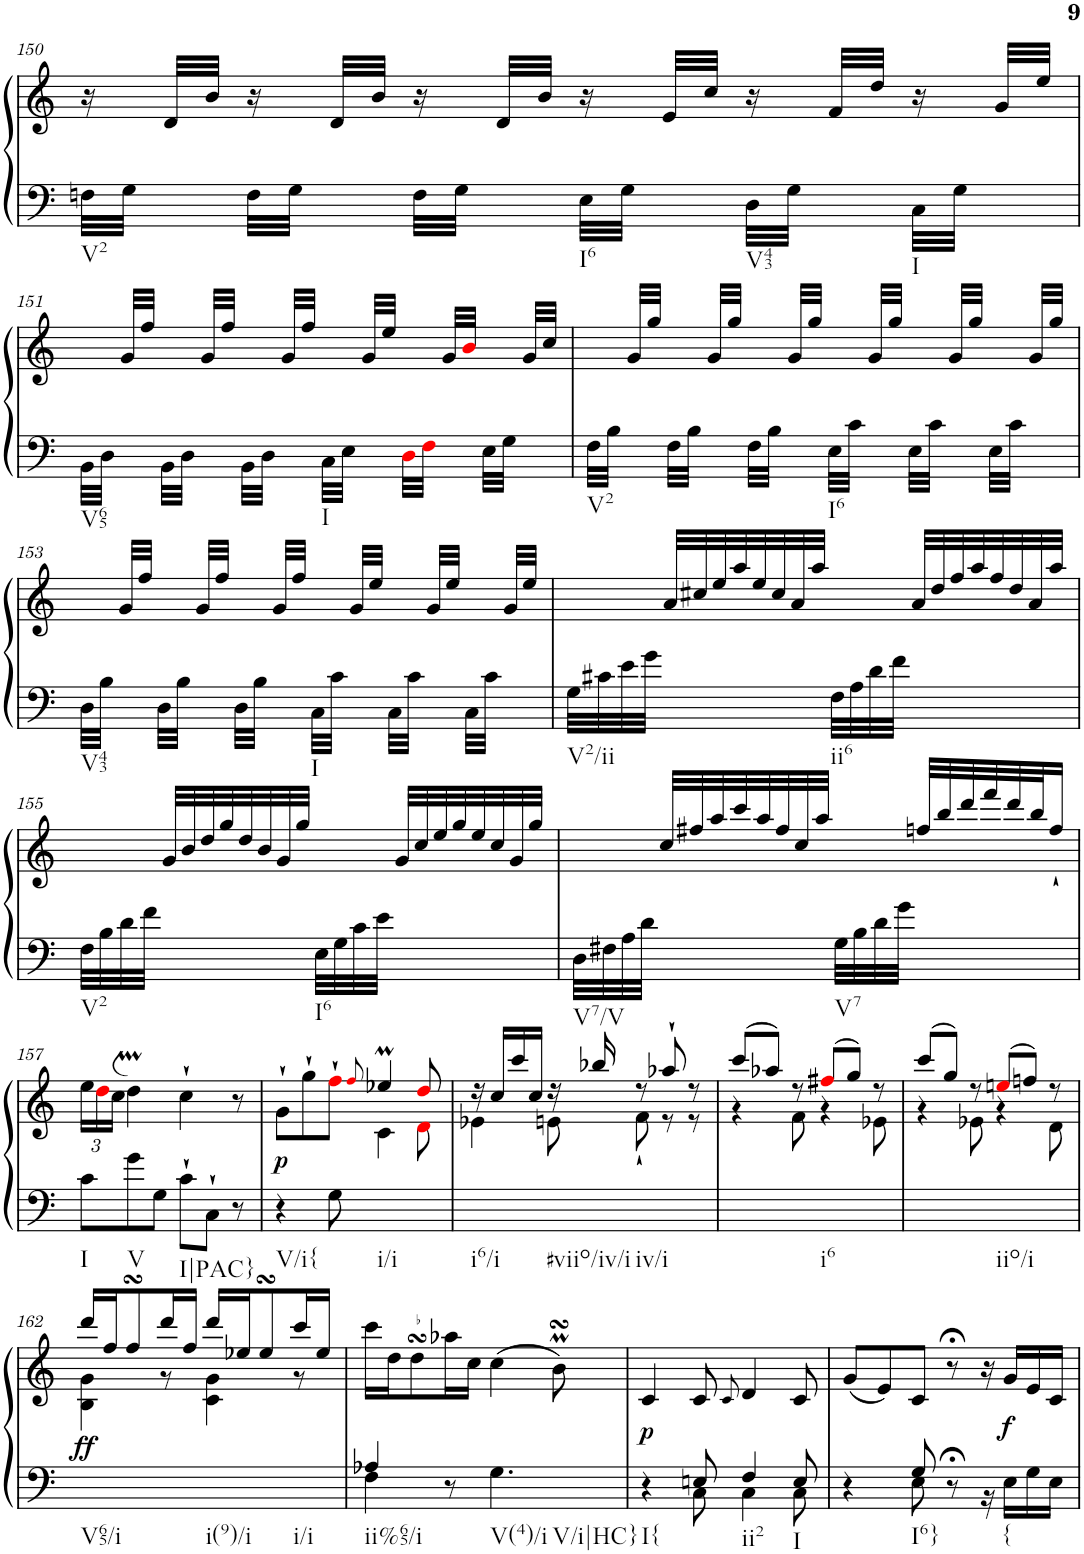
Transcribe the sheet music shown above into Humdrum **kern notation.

**kern	**kern	**dynam
*part1	*part1	*part1
*staff2	*staff1	*staff1/2
*I"Harpsichord	*	*
*I'Hch.	*	*
!!LO:PB:g=z
*clefF4	*clefG2	*
*k[]	*k[]	*
*M6/8	*M6/8	*
=150	=150	=150
!LO:TX:b:t=V2	!	!
32Fn\LLL	16r	.
32G\JJJ	.	.
16ryy	32d/LLL	.
.	32b/JJJ	.
32F\LLL	16r	.
32G\JJJ	.	.
16ryy	32d/LLL	.
.	32b/JJJ	.
32F\LLL	16r	.
32G\JJJ	.	.
16ryy	32d/LLL	.
.	32b/JJJ	.
!LO:TX:b:t=I6	!	!
32E\LLL	16r	.
32G\JJJ	.	.
16ryy	32e/LLL	.
.	32cc/JJJ	.
!LO:TX:b:t=V43	!	!
32D\LLL	16r	.
32G\JJJ	.	.
16ryy	32f/LLL	.
.	32dd/JJJ	.
!LO:TX:b:t=I	!	!
32C\LLL	16r	.
32G\JJJ	.	.
16ryy	32g/LLL	.
.	32ee/JJJ	.
!!LO:LB:g=z
=151	=151	=151
!LO:TX:b:t=V65	!	!
32BB\LLL	16ryy	.
32D\JJJ	.	.
16ryy	32g/LLL	.
.	32ff/JJJ	.
32BB\LLL	16ryy	.
32D\JJJ	.	.
16ryy	32g/LLL	.
.	32ff/JJJ	.
32BB\LLL	16ryy	.
32D\JJJ	.	.
16ryy	32g/LLL	.
.	32ff/JJJ	.
!LO:TX:b:t=I	!	!
32C\LLL	16ryy	.
32E\JJJ	.	.
16ryy	32g/LLL	.
.	32ee/JJJ	.
32Di\LLL	16ryy	.
32Fi\JJJ	.	.
16ryy	32g/LLL	.
.	32bi/JJJ	.
32E\LLL	16ryy	.
32G\JJJ	.	.
16ryy	32g/LLL	.
.	32cc/JJJ	.
=152	=152	=152
!LO:TX:b:t=V2	!	!
32F\LLL	16ryy	.
32B\JJJ	.	.
16ryy	32g/LLL	.
.	32gg/JJJ	.
32F\LLL	16ryy	.
32B\JJJ	.	.
16ryy	32g/LLL	.
.	32gg/JJJ	.
32F\LLL	16ryy	.
32B\JJJ	.	.
16ryy	32g/LLL	.
.	32gg/JJJ	.
!LO:TX:b:t=I6	!	!
32E\LLL	16ryy	.
32c\JJJ	.	.
16ryy	32g/LLL	.
.	32gg/JJJ	.
32E\LLL	16ryy	.
32c\JJJ	.	.
16ryy	32g/LLL	.
.	32gg/JJJ	.
32E\LLL	16ryy	.
32c\JJJ	.	.
16ryy	32g/LLL	.
.	32gg/JJJ	.
!!LO:LB:g=z
=153	=153	=153
!LO:TX:b:t=V43	!	!
32D\LLL	16ryy	.
32B\JJJ	.	.
16ryy	32g/LLL	.
.	32ff/JJJ	.
32D\LLL	16ryy	.
32B\JJJ	.	.
16ryy	32g/LLL	.
.	32ff/JJJ	.
32D\LLL	16ryy	.
32B\JJJ	.	.
16ryy	32g/LLL	.
.	32ff/JJJ	.
!LO:TX:b:t=I	!	!
32C\LLL	16ryy	.
32c\JJJ	.	.
16ryy	32g/LLL	.
.	32ee/JJJ	.
32C\LLL	16ryy	.
32c\JJJ	.	.
16ryy	32g/LLL	.
.	32ee/JJJ	.
32C\LLL	16ryy	.
32c\JJJ	.	.
16ryy	32g/LLL	.
.	32ee/JJJ	.
=154	=154	=154
!LO:TX:b:t=V2/ii	!	!
32G\LLL	8ryy	.
32c#X\	.	.
32e\	.	.
32g\JJJ	.	.
8ryy	32a/LLL	.
.	32cc#X/	.
.	32ee/	.
.	32aa/	.
8ryy	32ee/	.
.	32cc#/	.
.	32a/	.
.	32aa/JJJ	.
!LO:TX:b:t=ii6	!	!
32F\LLL	8ryy	.
32A\	.	.
32d\	.	.
32f\JJJ	.	.
8ryy	32a/LLL	.
.	32dd/	.
.	32ff/	.
.	32aa/	.
8ryy	32ff/	.
.	32dd/	.
.	32a/	.
.	32aa/JJJ	.
!!LO:LB:g=z
=155	=155	=155
!LO:TX:b:t=V2	!	!
32F\LLL	8ryy	.
32B\	.	.
32d\	.	.
32f\JJJ	.	.
8ryy	32g/LLL	.
.	32b/	.
.	32dd/	.
.	32gg/	.
8ryy	32dd/	.
.	32b/	.
.	32g/	.
.	32gg/JJJ	.
!LO:TX:b:t=I6	!	!
32E\LLL	8ryy	.
32G\	.	.
32c\	.	.
32e\JJJ	.	.
4ryy	32g/LLL	.
.	32cc/	.
.	32ee/	.
.	32gg/	.
.	32ee/	.
.	32cc/	.
.	32g/	.
.	32gg/JJJ	.
=156	=156	=156
!LO:TX:b:t=V7/V	!	!
32D\LLL	8ryy	.
32F#X\	.	.
32A\	.	.
32d\JJJ	.	.
8ryy	32cc/LLL	.
.	32ff#X/	.
.	32aa/	.
.	32ccc/	.
8ryy	32aa/	.
.	32ff#/	.
.	32cc/	.
.	32aa/JJJ	.
!LO:TX:b:t=V7	!	!
32G\LLL	8ryy	.
32B\	.	.
32d\	.	.
32g\JJJ	.	.
8ryy	32ffn/LLL	.
.	32bb/	.
.	32ddd/	.
.	32fff/	.
8ryy	32ddd/	.
.	32bb/J	.
.	16ff`/JJ	.
!!LO:LB:g=z
=157	=157	=157
*	*Xbrackettup	*
!LO:TX:b:t=I	!	!
8c\L	24ee\LL	.
.	24ddi\	.
.	24cc\JJ	.
!LO:TX:b:t=V	!	!
8g\	4ddM\	.
8G\J	.	.
!LO:TX:b:t=I|PAC}	!	!
8c`\L	4cc`\	.
8C`\J	.	.
8r	8r	.
=158	=158	=158
*	*^	*
!LO:TX:b:t=V/i{	!	!	!
!	!	!	!LO:DY:b
4r	8g`\L	4.ryy	p
.	8gg`\	.	.
8G\	8ff`i\J	.	.
.	8qffi/	.	.
!LO:TX:b:t=i/i	!	!	!
4.ryy	4ee-XM/	4c\	.
.	8ddi/	8di\	.
=159	=159	=159	=159
!LO:TX:b:t=i6/i	!	!	!
!LO:TX:b:t=#viio/iv/i	!	!	!
!LO:TX:b:t=iv/i	!	!	!
2.ryy	16r	4e-X\	.
.	16cc/LL	.	.
.	16ccc/	.	.
.	16cc/JJ	.	.
.	16r	8en\	.
.	16bb-X/	.	.
.	8r	8f`\	.
.	8aa-X`/	8r	.
.	8r	8r	.
=160	=160	=160	=160
!LO:TX:b:t=i6	!	!	!
2.ryy	(>8ccc/L	4r	.
.	8aa-X/J)	.	.
.	8r	8f\	.
.	(>8ff#Xi/L	4r	.
.	8gg/J)	.	.
.	8r	8e-X\	.
=161	=161	=161	=161
!LO:TX:b:t=iio/i	!	!	!
2.ryy	(>8ccc/L	4r	.
.	8gg/J)	.	.
.	8r	8e-X\	.
.	(>8eeni/L	4r	.
.	8ffn/J)	.	.
.	8r	8d\	.
!!LO:LB:g=z	!!
=162	=162	=162	=162
!LO:TX:b:t=V65/i	!	!	!
!LO:TX:b:t=i(9)/i	!	!	!
!LO:TX:b:t=i/i	!	!	!
!	!	!	!LO:DY:b
2.ryy	16ddd/LL	4B\ 4g\	ff
.	16ff/J	.	.
.	8ffsSSs/	.	.
.	16ddd/L	8r	.
.	16ff/JJ	.	.
.	16ddd/LL	4c\ 4g\	.
.	16ee-X/J	.	.
.	8ee-sSSs/	.	.
.	16ccc/L	8r	.
.	16ee-/JJ	.	.
*	*v	*v	*
=163	=163	=163
*^	*	*
!LO:TX:b:t=ii%65/i	!	!	!
4A-X/	4F\	16ccc\LL	.
.	.	16dd\J	.
.	.	8ddsSSS\	.
8r	2ryy	16aa-X\L	.
.	.	16cc\JJ	.
!LO:TX:b:t=V(4)/i	!	!	!
!LO:TX:b:t=V/i|HC}	!	!	!
4.G\	.	(>4cc\	.
.	.	8bmsSsS\)	.
=164	=164	=164	=164
!LO:TX:b:t=I{	!	!	!
!	!	!	!LO:DY:b
4r	4ryy	4c/	p
8En/	8C\	8c/	.
.	.	8qc/	.
!LO:TX:b:t=ii2	!	!	!
4F/	4C\	4d/	.
!LO:TX:b:t=I	!	!	!
8E/	8C\	8c/	.
=165	=165	=165	=165
4r	4ryy	(<8g/L	.
.	.	8e/)	.
!LO:TX:b:t=I6}	!	!	!
8G/	8E\	8c/J	.
8r;<	8ryy	8r;<	.
!LO:TX:b:t={	!	!	!
4ryy	16r	16r	.
!	!	!	!LO:DY:b
.	16E\LL	16g/LL	f
.	16G\	16e/	.
.	16E\JJ	16c/JJ	.
*v	*v	*	*
=	=	=
*-	*-	*-
